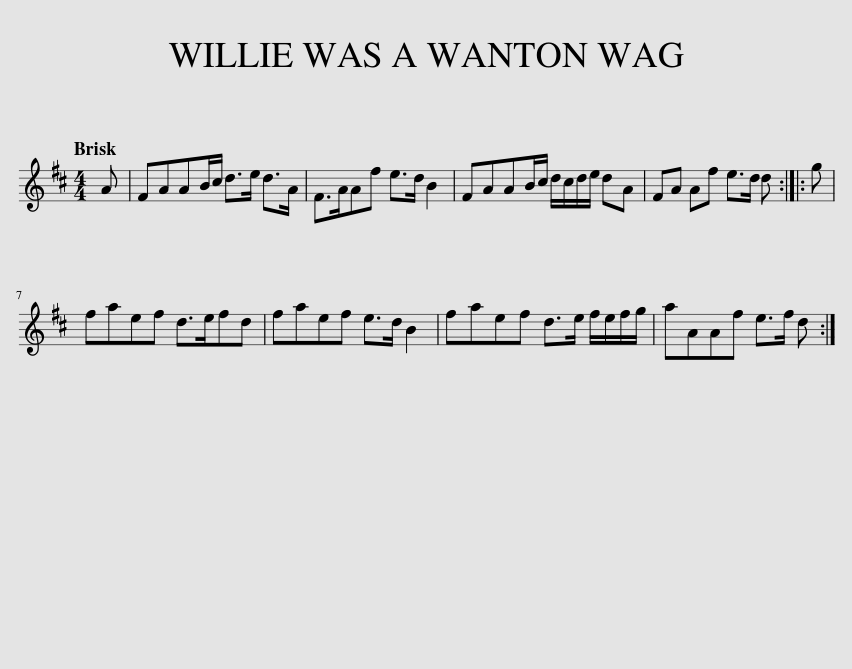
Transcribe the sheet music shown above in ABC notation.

X:1
L:1/8
Q:1/4=120
M:4/4
I:linebreak $
K:D
V:1 treble
V:1
 A | FAAB/c/ d>e d>A | F>AAf e>d B2 | FAAB/c/ d/c/d/e/ dA | FA Af e>d d :: %5
 g |$ faef d>efd | faef e>d B2 | faef d>e f/e/f/g/ | aAAf e>f d :| %10
